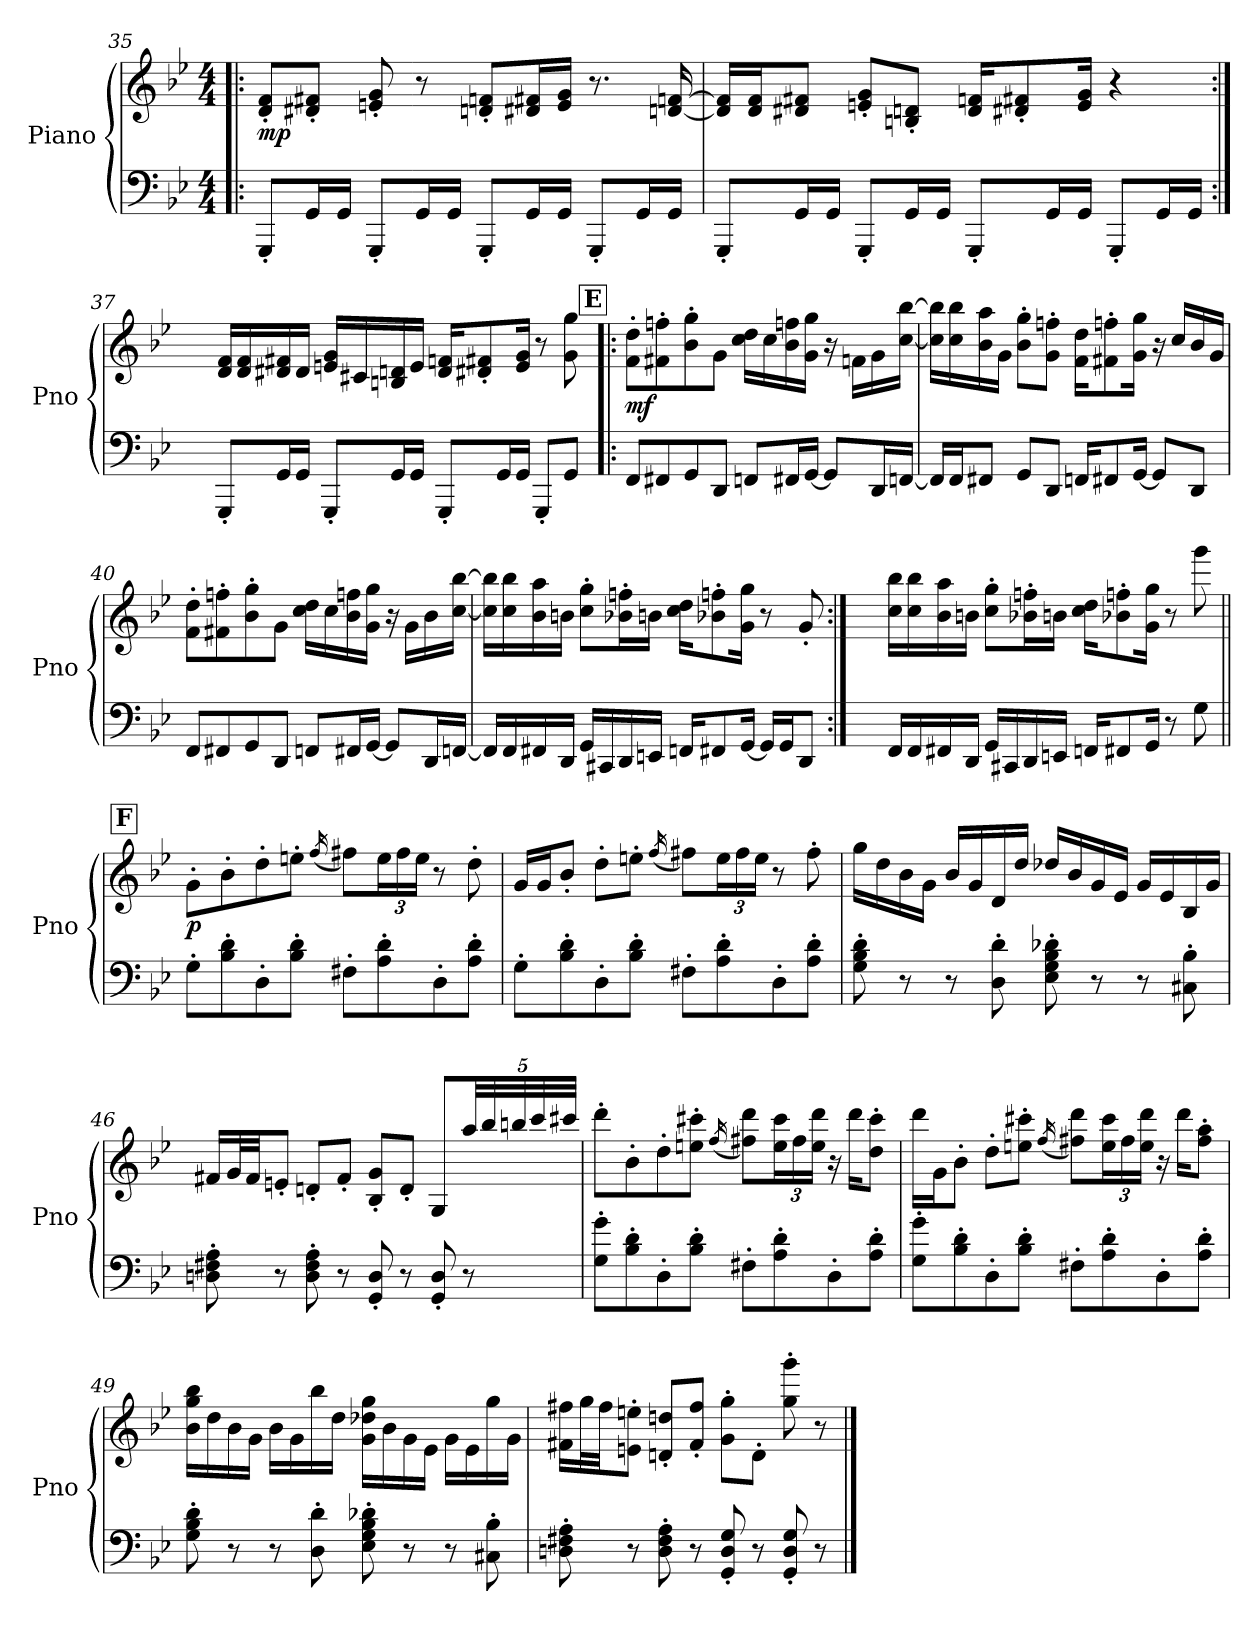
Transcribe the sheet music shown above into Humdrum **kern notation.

**kern	**kern	**dynam
*part1	*part1	*part1
*staff2	*staff1	*staff1/2
*I"Piano	*	*
*I'Pno	*	*
!!LO:LB:g=z
*clefF4	*clefG2	*
*k[b-e-]	*k[b-e-]	*
*M4/4	*M4/4	*
=35!|:	=35!|:	=35!|:
!	!	!LO:DY:b
8GGG'/L	8d/' 8f/'L	mp
16GG/L	8d#X/' 8f#X/'J	.
16GG/JJ	.	.
8GGG'/L	8en/' 8g/'	.
16GG/L	8r	.
16GG/JJ	.	.
8GGG'/L	8dn/' 8fn/'L	.
16GG/L	16d#X/ 16f#X/L	.
16GG/JJ	16e/ 16g/JJ	.
8GGG'/L	8.r	.
16GG/L	.	.
16GG/JJ	[16dn/ [16fn/	.
=36	=36	=36
8GGG'/L	16d/] 16f/]LL	.
.	16d/ 16f/J	.
16GG/L	8d#X/ 8f#X/J	.
16GG/JJ	.	.
8GGG'/L	8en/' 8g/'L	.
16GG/L	8Bn/' 8dn/'J	.
16GG/JJ	.	.
8GGG'/L	16d/ 16fn/KL	.
.	8d#X/' 8f#X/'	.
16GG/L	.	.
16GG/JJ	16e/ 16g/Jk	.
8GGG'/L	4r	.
16GG/L	.	.
16GG/JJ	.	.
!!LO:LB:g=z
=37:|!	=37:|!	=37:|!
.	[4qdyy [4qfyy	.
8GGG'/L	16d/] 16f/]LL	.
.	16d/ 16f/	.
16GG/L	16d#X/ 16f#X/	.
16GG/JJ	16d#/JJ	.
8GGG'/L	16en/ 16g/LL	.
.	16c#X/	.
16GG/L	16Bn/ 16dn/	.
16GG/JJ	16e/JJ	.
8GGG'/L	16d/ 16fn/KL	.
.	8d#X/' 8f#X/'	.
16GG/L	.	.
16GG/JJ	16e/ 16g/Jk	.
8GGG'/L	8r	.
8GG/J	8g\ 8gg\	.
!!LO:REH:place=s1:a:B:fs=14:t=E
=38!|:	=38!|:	=38!|:
!	!	!LO:DY:b
8FF/L	8f\' 8dd\'L	mf
8FF#X/	8f#X\' 8ffn\'	.
8GG/	8b-\' 8gg\'	.
8DD/J	8g\J	.
8FFn/L	16cc\ 16dd\LL	.
.	16cc\	.
16FF#X/L	16b-\ 16ffn\	.
[16GG/JJ	16g\ 16gg\JJ	.
8GG/L]	16r	.
.	16fn\LL	.
16DD/L	16g\	.
[16FFn/JJ	[16cc\ [16bb-\JJ	.
!!LO:LB:g=z
=39	=39	=39
16FF/LL]	16cc\] 16bb-\]LL	.
16FF/J	16cc\ 16bb-\	.
8FF#X/J	16b-\ 16aa\	.
.	16g\JJ	.
8GG/L	8b-\' 8gg\'L	.
8DD/J	8g\' 8ffn\'J	.
16FFn/KL	16f\ 16dd\KL	.
8FF#X/	8f#X\' 8ffn\'	.
[16GG/Jk	16g\ 16gg\Jk	.
8GG/L]	16r	.
.	16cc/LL	.
8DD/J	16b-/	.
.	16g/JJ	.
=40	=40	=40
8FF/L	8f\' 8dd\'L	.
8FF#X/	8f#X\' 8ffn\'	.
8GG/	8b-\' 8gg\'	.
8DD/J	8g\J	.
8FFn/L	16cc\ 16dd\LL	.
.	16cc\	.
16FF#X/L	16b-\ 16ffn\	.
[16GG/JJ	16g\ 16gg\JJ	.
8GG/L]	16r	.
.	16g\LL	.
16DD/L	16b-\	.
[16FFn/JJ	[16cc\ [16bb-\JJ	.
!!LO:PB:g=z
=41	=41	=41
16FF/LL]	16cc\] 16bb-\]LL	.
16FF/	16cc\ 16bb-\	.
16FF#X/	16b-\ 16aa\	.
16DD/JJ	16bn\JJ	.
16GG/LL	8cc\' 8gg\'L	.
16CC#X/	.	.
16DD/	16b-X\' 16ffn\'L	.
16EEn/JJ	16bn\JJ	.
16FFn/KL	16cc\ 16dd\KL	.
8FF#X/	8b-X\' 8ffn\'	.
[16GG/Jk	16g\ 16gg\Jk	.
16GG/LL]	8r	.
16GG/J	.	.
8DD/J	8g'/	.
=42:|!	=42:|!	=42:|!
[qFFyy	[4qccyy [4qbb-yy	.
16FF/LL]	16cc\] 16bb-\]LL	.
16FF/	16cc\ 16bb-\	.
16FF#X/	16b-\ 16aa\	.
16DD/JJ	16bn\JJ	.
16GG/LL	8cc\' 8gg\'L	.
16CC#X/	.	.
16DD/	16b-X\' 16ffn\'L	.
16EEn/JJ	16bn\JJ	.
16FFn/KL	16cc\ 16dd\KL	.
8FF#X/	8b-X\' 8ffn\'	.
16GG/Jk	16g\ 16gg\Jk	.
8r	8r	.
8G\	8ggg\	.
!!LO:LB:g=z
!!LO:REH:place=s1:a:B:fs=14:t=F
=43||	=43||	=43||
!	!	!LO:DY:b
8G'\L	8g'\L	p
8B-\' 8d\'	8b-'\	.
8D'\	8dd'\	.
8B-\' 8d\'J	8een'\J	.
.	(16qff/	.
8F#X'\L	8ff#X\L)	.
8A\' 8d\'	24ee\L	.
.	24ff#\	.
.	24ee\JJ	.
8D'\	8r	.
8A\' 8d\'J	8dd'\	.
=44	=44	=44
8G'\L	16g/LL	.
.	16g/J	.
8B-\' 8d\'	8b-'/J	.
8D'\	8dd'\L	.
8B-\' 8d\'J	8een'\J	.
.	(16qff/	.
8F#X'\L	8ff#X\L)	.
8A\' 8d\'	24ee\L	.
.	24ff#\	.
.	24ee\JJ	.
8D'\	8r	.
8A\' 8d\'J	8ff#'\	.
!!LO:LB:g=z
=45	=45	=45
8G\' 8B-\' 8d\'	16gg\LL	.
.	16dd\	.
8r	16b-\	.
.	16g\JJ	.
8r	16b-/LL	.
.	16g/	.
8D\' 8d\'	16d/	.
.	16dd/JJ	.
8E-\' 8G\' 8B-\' 8d-X\'	16dd-X/LL	.
.	16b-/	.
8r	16g/	.
.	16e-/JJ	.
8r	16g/LL	.
.	16e-/	.
8C#X\' 8B-\'	16B-/	.
.	16g/JJ	.
=46	=46	=46
8Dn\' 8F#X\' 8A\'	16f#X/LL	.
.	32g/L	.
.	32f#/JJ	.
8r	8en'/J	.
8D\' 8F#\' 8A\'	8dn'/L	.
8r	8f#'/J	.
8GG/' 8D/'	8B-/' 8g/'L	.
8r	8d'/J	.
8GG/' 8D/'	8G/L	.
8r	40aa/LL	.
.	40bb-/	.
.	40bbn/	.
.	40ccc/	.
.	40ccc#X/JJJ	.
!!LO:LB:g=z
=47	=47	=47
8G\' 8g\'L	8ddd'\L	.
8B-\' 8d\'	8b-'\	.
8D'\	8dd'\	.
8B-\' 8d\'J	8een\' 8ccc#X\'J	.
.	(16qff/	.
8F#X'\L	8ff#X\ 8ddd\L)	.
8A\' 8d\'	24ee\ 24ccc#\L	.
.	24ff#\	.
.	24ee\ 24ddd\JJ	.
8D'\	16r	.
.	16ddd\KL	.
8A\' 8d\'J	8dd\' 8ccc#\'J	.
=48	=48	=48
8G\' 8g\'L	16ddd\LL	.
.	16g\J	.
8B-\' 8d\'	8b-'\J	.
8D'\	8dd'\L	.
8B-\' 8d\'J	8een\' 8ccc#X\'J	.
.	(16qff/	.
8F#X'\L	8ff#X\ 8ddd\L)	.
8A\' 8d\'	24ee\ 24ccc#\L	.
.	24ff#\	.
.	24ee\ 24ddd\JJ	.
8D'\	16r	.
.	16ddd\KL	.
8A\' 8d\'J	8ff#\' 8aa\'J	.
!!LO:LB:g=z
=49	=49	=49
8G\' 8B-\' 8d\'	16b-\ 16gg\ 16bb-\LL	.
.	16dd\	.
8r	16b-\	.
.	16g\JJ	.
8r	16b-\LL	.
.	16g\	.
8D\' 8d\'	16bb-\	.
.	16dd\JJ	.
8E-\' 8G\' 8B-\' 8d-X\'	16g\ 16dd-X\ 16gg\LL	.
.	16b-\	.
8r	16g\	.
.	16e-\JJ	.
8r	16g\LL	.
.	16e-\	.
8C#X\' 8B-\'	16gg\	.
.	16g\JJ	.
=50	=50	=50
8Dn\' 8F#X\' 8A\'	16f#X\ 16ff#X\LL	.
.	32gg\L	.
.	32ff#\JJ	.
8r	8en\' 8een\'J	.
8D\' 8F#\' 8A\'	8dn/' 8ddn/'L	.
8r	8f#/' 8ff#/'J	.
8GG/' 8D/' 8G/'	8g\' 8gg\'L	.
8r	8d'\J	.
8GG/' 8D/' 8G/'	8gg\' 8ggg\'	.
8r	8r	.
==	==	==
*-	*-	*-
